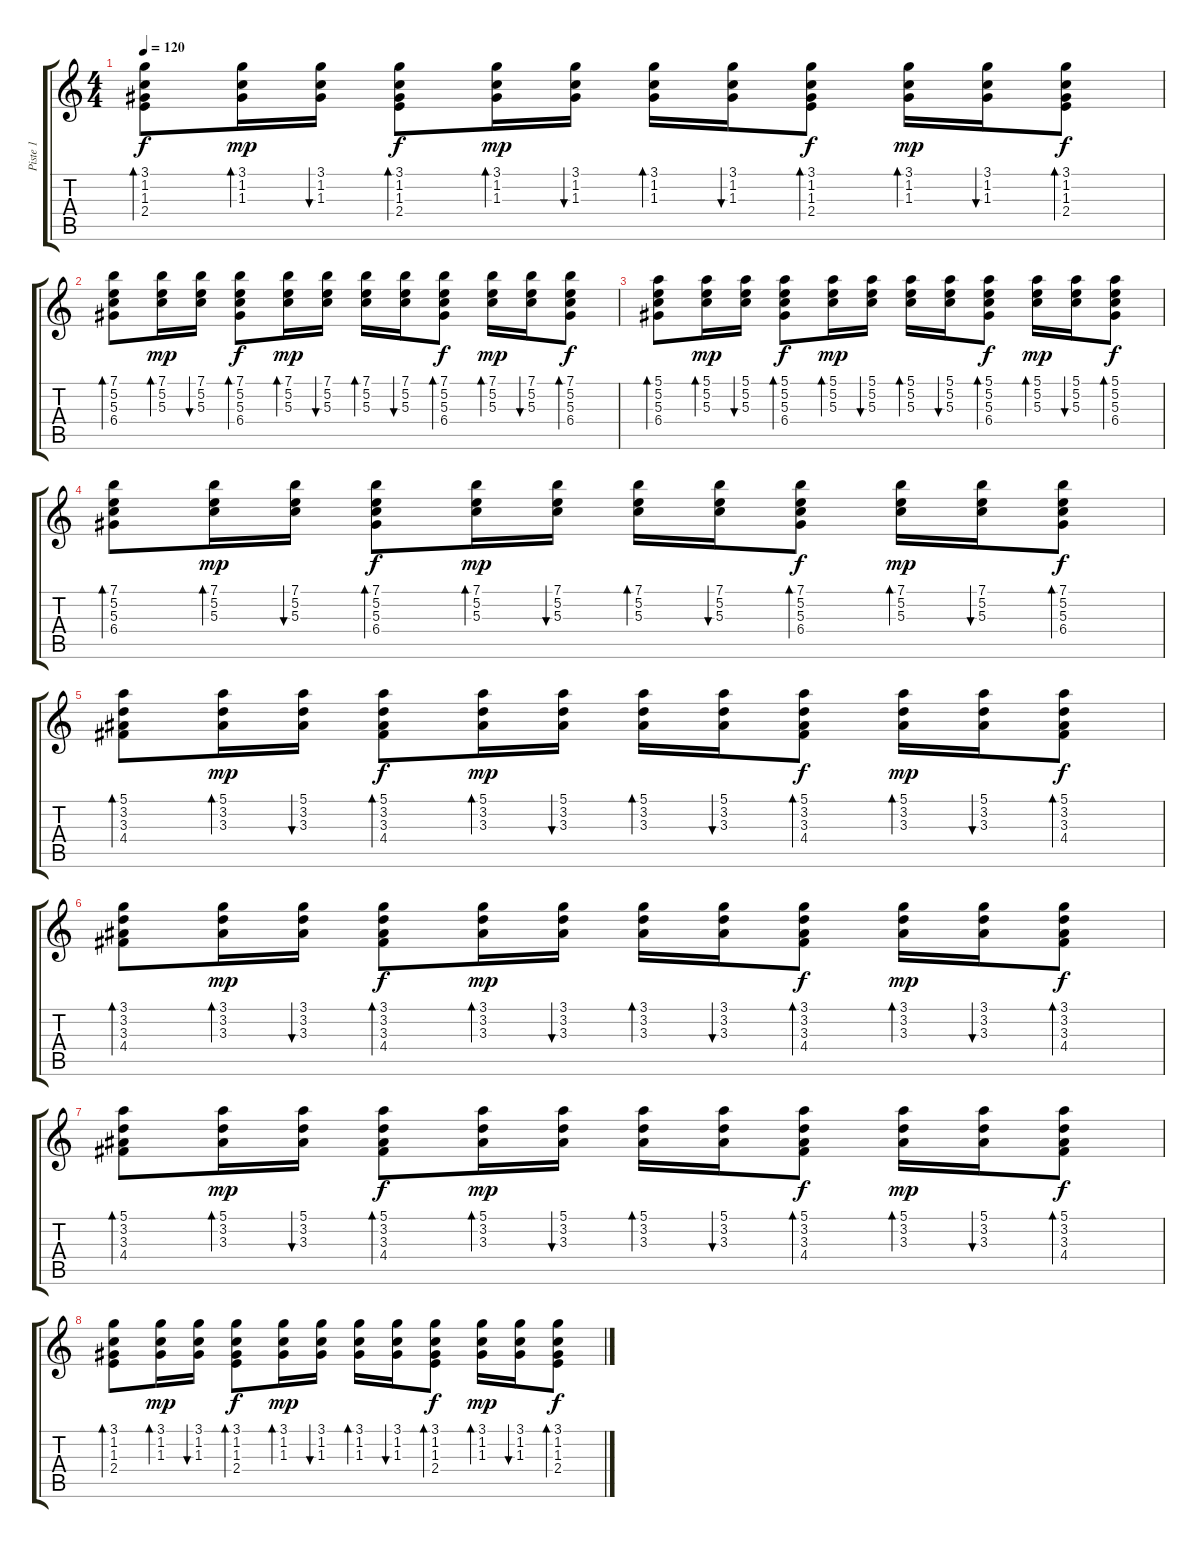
\track ("Piste 1" "Piste 1") {instrument electricguitarjazz}
\staff {score tabs}
\tuning (E4 B3 G3 D3 A2 E2) {hide}
\ts (4 4)
\tempo 120
\clef g2
\ks c
(3.1 1.2 1.3 2.4).8{bd 60 dy f} (3.1 1.2 1.3).16{bd 60 dy mp} (3.1 1.2 1.3).16{bu 60} (3.1 1.2 1.3 2.4).8{bd 60 dy f} (3.1 1.2 1.3).16{bd 60 dy mp} (3.1 1.2 1.3).16{bu 60} (3.1 1.2 1.3).16{bd 60} (3.1 1.2 1.3).16{bu 60} (3.1 1.2 1.3 2.4).8{bd 60 dy f} (3.1 1.2 1.3).16{bd 60 dy mp} (3.1 1.2 1.3).16{bu 60} (3.1 1.2 1.3 2.4).8{bd 60 dy f} |
(7.1 5.2 5.3 6.4).8{bd 60 instrument electricguitarjazz} (7.1 5.2 5.3).16{bd 60 dy mp} (7.1 5.2 5.3).16{bu 60} (7.1 5.2 5.3 6.4).8{bd 60 dy f} (7.1 5.2 5.3).16{bd 60 dy mp} (7.1 5.2 5.3).16{bu 60} (7.1 5.2 5.3).16{bd 60} (7.1 5.2 5.3).16{bu 60} (7.1 5.2 5.3 6.4).8{bd 60 dy f} (7.1 5.2 5.3).16{bd 60 dy mp} (7.1 5.2 5.3).16{bu 60} (7.1 5.2 5.3 6.4).8{bd 60 dy f} |
(5.1 5.2 5.3 6.4).8{bd 60} (5.1 5.2 5.3).16{bd 60 dy mp} (5.1 5.2 5.3).16{bu 60} (5.1 5.2 5.3 6.4).8{bd 60 dy f} (5.1 5.2 5.3).16{bd 60 dy mp} (5.1 5.2 5.3).16{bu 60} (5.1 5.2 5.3).16{bd 60} (5.1 5.2 5.3).16{bu 60} (5.1 5.2 5.3 6.4).8{bd 60 dy f} (5.1 5.2 5.3).16{bd 60 dy mp} (5.1 5.2 5.3).16{bu 60} (5.1 5.2 5.3 6.4).8{bd 60 dy f} |
(7.1 5.2 5.3 6.4).8{bd 60} (7.1 5.2 5.3).16{bd 60 dy mp} (7.1 5.2 5.3).16{bu 60} (7.1 5.2 5.3 6.4).8{bd 60 dy f} (7.1 5.2 5.3).16{bd 60 dy mp} (7.1 5.2 5.3).16{bu 60} (7.1 5.2 5.3).16{bd 60} (7.1 5.2 5.3).16{bu 60} (7.1 5.2 5.3 6.4).8{bd 60 dy f} (7.1 5.2 5.3).16{bd 60 dy mp} (7.1 5.2 5.3).16{bu 60} (7.1 5.2 5.3 6.4).8{bd 60 dy f} |
(5.1 3.2 3.3 4.4).8{bd 60} (5.1 3.2 3.3).16{bd 60 dy mp} (5.1 3.2 3.3).16{bu 60} (5.1 3.2 3.3 4.4).8{bd 60 dy f} (5.1 3.2 3.3).16{bd 60 dy mp} (5.1 3.2 3.3).16{bu 60} (5.1 3.2 3.3).16{bd 60} (5.1 3.2 3.3).16{bu 60} (5.1 3.2 3.3 4.4).8{bd 60 dy f} (5.1 3.2 3.3).16{bd 60 dy mp} (5.1 3.2 3.3).16{bu 60} (5.1 3.2 3.3 4.4).8{bd 60 dy f} |
(3.1 3.2 3.3 4.4).8{bd 60} (3.1 3.2 3.3).16{bd 60 dy mp} (3.1 3.2 3.3).16{bu 60} (3.1 3.2 3.3 4.4).8{bd 60 dy f} (3.1 3.2 3.3).16{bd 60 dy mp} (3.1 3.2 3.3).16{bu 60} (3.1 3.2 3.3).16{bd 60} (3.1 3.2 3.3).16{bu 60} (3.1 3.2 3.3 4.4).8{bd 60 dy f} (3.1 3.2 3.3).16{bd 60 dy mp} (3.1 3.2 3.3).16{bu 60} (3.1 3.2 3.3 4.4).8{bd 60 dy f} |
(5.1 3.2 3.3 4.4).8{bd 60} (5.1 3.2 3.3).16{bd 60 dy mp} (5.1 3.2 3.3).16{bu 60} (5.1 3.2 3.3 4.4).8{bd 60 dy f} (5.1 3.2 3.3).16{bd 60 dy mp} (5.1 3.2 3.3).16{bu 60} (5.1 3.2 3.3).16{bd 60} (5.1 3.2 3.3).16{bu 60} (5.1 3.2 3.3 4.4).8{bd 60 dy f} (5.1 3.2 3.3).16{bd 60 dy mp} (5.1 3.2 3.3).16{bu 60} (5.1 3.2 3.3 4.4).8{bd 60 dy f} |
(3.1 1.2 1.3 2.4).8{bd 60} (3.1 1.2 1.3).16{bd 60 dy mp} (3.1 1.2 1.3).16{bu 60} (3.1 1.2 1.3 2.4).8{bd 60 dy f} (3.1 1.2 1.3).16{bd 60 dy mp} (3.1 1.2 1.3).16{bu 60} (3.1 1.2 1.3).16{bd 60} (3.1 1.2 1.3).16{bu 60} (3.1 1.2 1.3 2.4).8{bd 60 dy f} (3.1 1.2 1.3).16{bd 60 dy mp} (3.1 1.2 1.3).16{bu 60} (3.1 1.2 1.3 2.4).8{bd 60 dy f}
